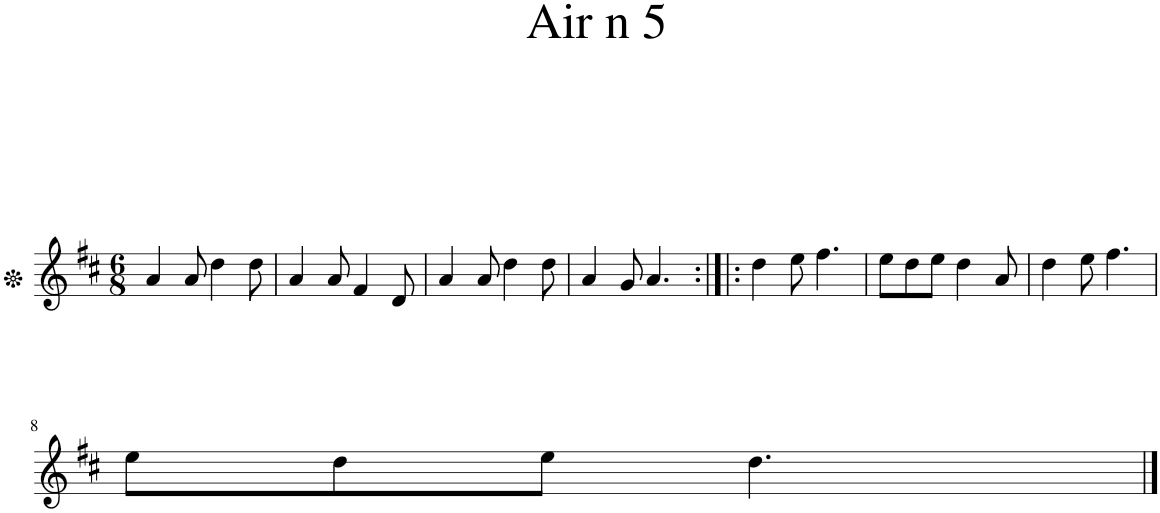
**kern
*part1
*staff1
*I"Piano
*I'Pno.
*clefG2
*k[f#c#]
*M6/8
=1
4a/
8a/
4dd\
8dd\
=2
4a/
8a/
4f#/
8d/
=3
4a/
8a/
4dd\
8dd\
=4
4a/
8g/
4.a/
=5:|!|:
4dd\
8ee\
4.ff#\
=6
8ee\L
8dd\
8ee\J
4dd\
8a/
=7
4dd\
8ee\
4.ff#\
!!LO:LB:g=z
=8
8ee\L
8dd\
8ee\J
4.dd\
==
*-
